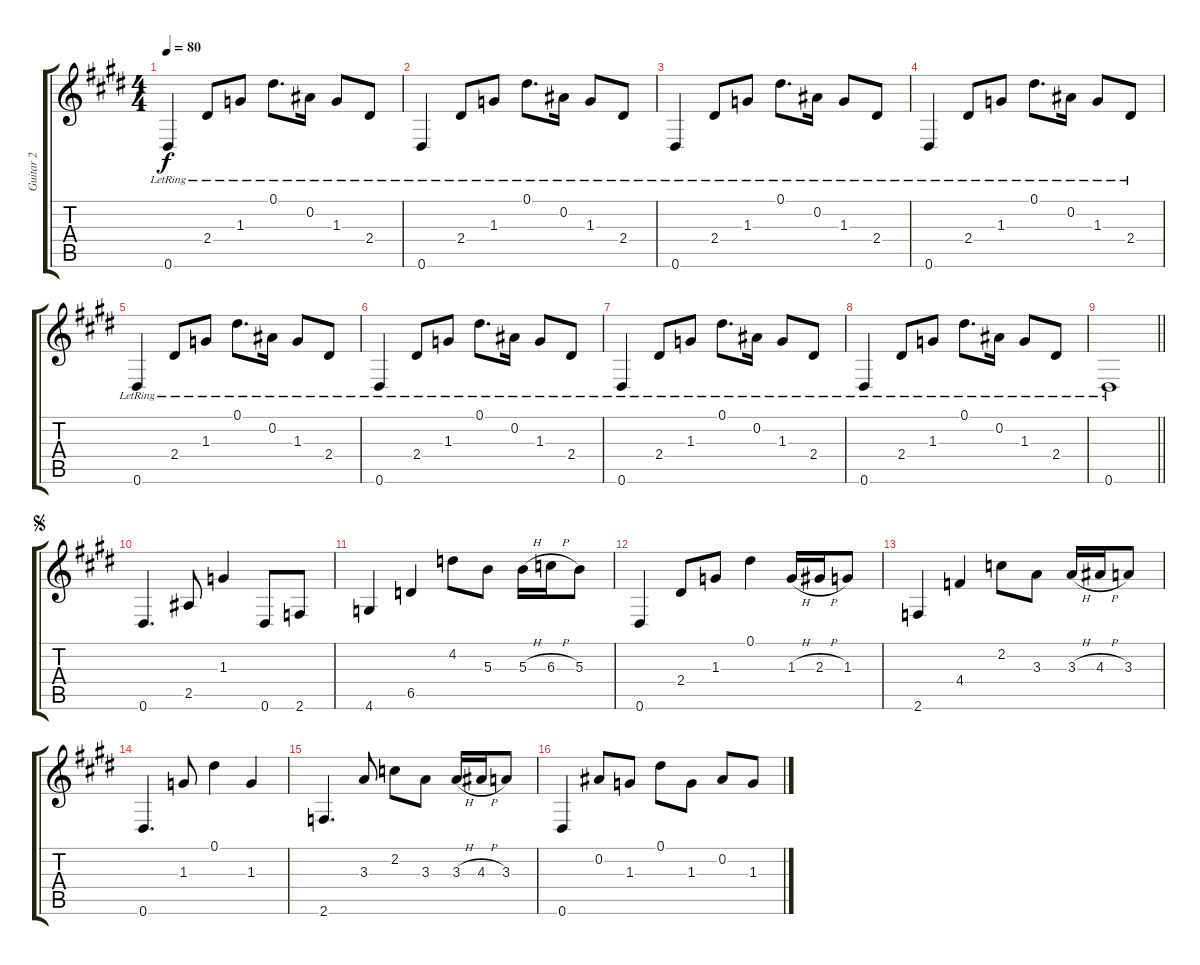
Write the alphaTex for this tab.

\track ("Guitar 2" "Guitar 2") {instrument distortionguitar}
\staff {score tabs}
\tuning (Eb4 Bb3 Gb3 Db3 Ab2 Eb2) {hide}
\ts (4 4)
\tempo 80
\clef g2
\ks e
0.6{lr}.4{dy f instrument distortionguitar} 2.4{lr}.8 1.3{lr}.8 0.1{lr}.8{d} 0.2{lr}.16 1.3{lr}.8 2.4{lr}.8 |
\ks c#minor
0.6{lr}.4 2.4{lr}.8 1.3{lr}.8 0.1{lr}.8{d} 0.2{lr}.16 1.3{lr}.8 2.4{lr}.8 |
\ks e
0.6{lr}.4 2.4{lr}.8 1.3{lr}.8 0.1{lr}.8{d} 0.2{lr}.16 1.3{lr}.8 2.4{lr}.8 |
\ks c#minor
0.6{lr}.4 2.4{lr}.8 1.3{lr}.8 0.1{lr}.8{d} 0.2{lr}.16 1.3{lr}.8 2.4{lr}.8 |
0.6{lr}.4 2.4{lr}.8 1.3{lr}.8 0.1{lr}.8{d} 0.2{lr}.16 1.3{lr}.8 2.4{lr}.8 |
0.6{lr}.4 2.4{lr}.8 1.3{lr}.8 0.1{lr}.8{d} 0.2{lr}.16 1.3{lr}.8 2.4{lr}.8 |
\ks e
0.6{lr}.4 2.4{lr}.8 1.3{lr}.8 0.1{lr}.8{d} 0.2{lr}.16 1.3{lr}.8 2.4{lr}.8 |
\ks c#minor
0.6{lr}.4 2.4{lr}.8 1.3{lr}.8 0.1{lr}.8{d} 0.2{lr}.16 1.3{lr}.8 2.4{lr}.8 |
\barLineRight lightlight
0.6{lr}.1 |
\jump segno
\ks e
0.6.4{d} 2.5.8 1.3.4 0.6.8 2.6.8 |
\ks c#minor
4.6.4 6.5.4 4.2.8 5.3.8 5.3{h}.16 6.3{h}.16 5.3.8 |
0.6.4 2.4.8 1.3.8 0.1.4 1.3{h}.16 2.3{h}.16 1.3.8 |
\ks e
2.6.4 4.4.4 2.2.8 3.3.8 3.3{h}.16 4.3{h}.16 3.3.8 |
\ks c#minor
0.6.4{d} 1.3.8 0.1.4 1.3.4 |
2.6.4{d} 3.3.8 2.2.8 3.3.8 3.3{h}.16 4.3{h}.16 3.3.8 |
\ks e
0.6.4 0.2.8 1.3.8 0.1.8 1.3.8 0.2.8 1.3.8
